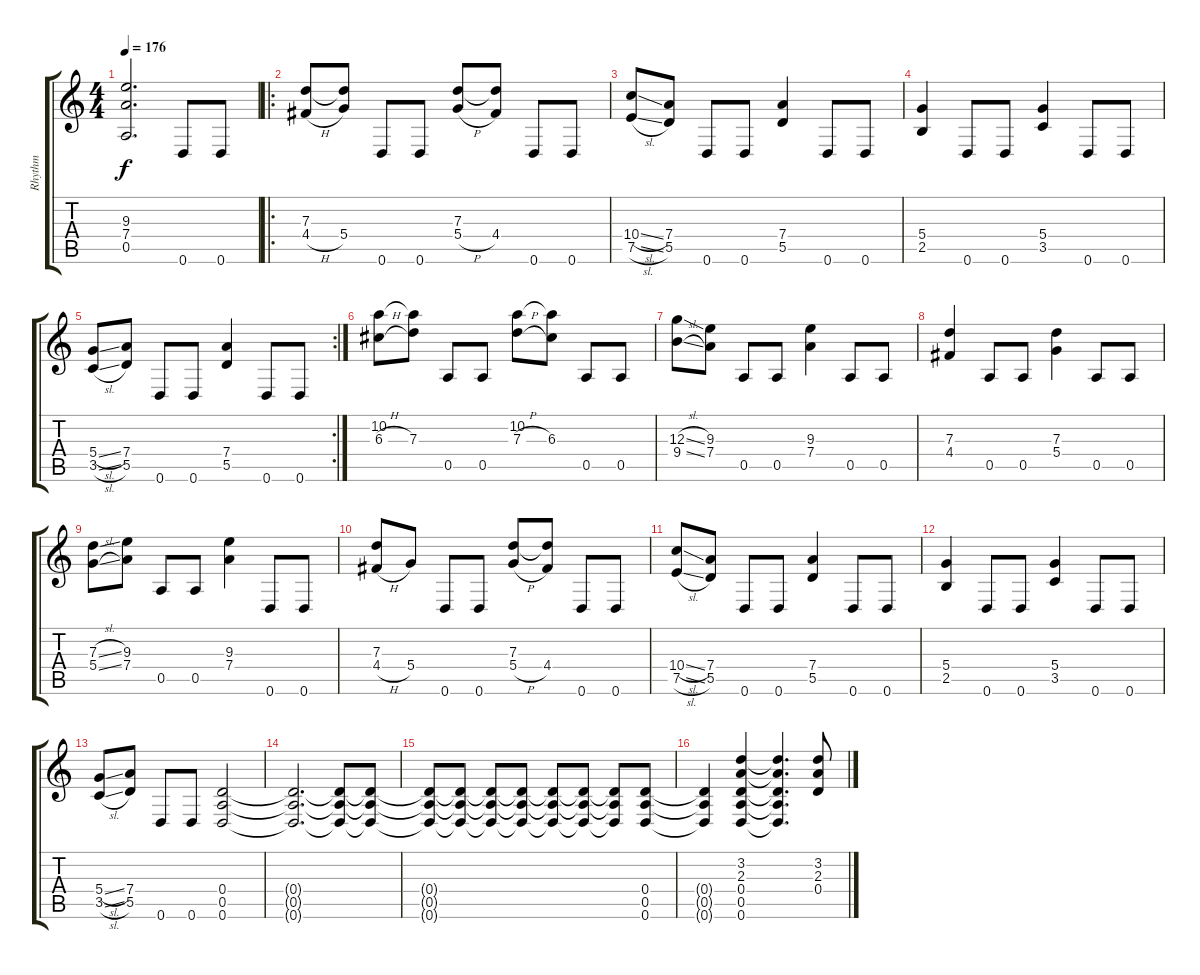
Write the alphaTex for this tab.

\track ("Rhythm" "Rhythm") {instrument overdrivenguitar}
\staff {score tabs}
\tuning (E4 B3 G3 D3 A2 D2) {hide}
\ts (4 4)
\tempo 176
\clef g2
\ks c
(9.3 7.4 0.5).2{d dy f} 0.6.8 0.6.8 |
\ro
(7.3 4.4{h}).8 (7.3{t} 5.4).8 0.6.8 0.6.8 (7.3 5.4{h}).8 (7.3{t} 4.4).8 0.6.8 0.6.8 |
(10.4{sl} 7.5{sl}).8 (7.4 5.5).8 0.6.8 0.6.8 (7.4 5.5).4 0.6.8 0.6.8 |
(5.4 2.5).4 0.6.8 0.6.8 (5.4 3.5).4 0.6.8 0.6.8 |
\rc 2
(5.4{sl} 3.5{sl}).8 (7.4 5.5).8 0.6.8 0.6.8 (7.4 5.5).4 0.6.8 0.6.8 |
(10.2 6.3{h}).8 (10.2{t} 7.3).8 0.5.8 0.5.8 (10.2 7.3{h}).8 (10.2{t} 6.3).8 0.5.8 0.5.8 |
(12.3{sl} 9.4{sl}).8 (9.3 7.4).8 0.5.8 0.5.8 (9.3 7.4).4 0.5.8 0.5.8 |
(7.3 4.4).4 0.5.8 0.5.8 (7.3 5.4).4 0.5.8 0.5.8 |
(7.3{sl} 5.4{sl}).8 (9.3 7.4).8 0.5.8 0.5.8 (9.3 7.4).4 0.6.8 0.6.8 |
(7.3 4.4{h}).8 5.4.8 0.6.8 0.6.8 (7.3 5.4{h}).8 (7.3{t} 4.4).8 0.6.8 0.6.8 |
(10.4{sl} 7.5{sl}).8 (7.4 5.5).8 0.6.8 0.6.8 (7.4 5.5).4 0.6.8 0.6.8 |
(5.4 2.5).4 0.6.8 0.6.8 (5.4 3.5).4 0.6.8 0.6.8 |
(5.4{sl} 3.5{sl}).8 (7.4 5.5).8 0.6.8 0.6.8 (0.4 0.5 0.6).2 |
(0.4{t} 0.5{t} 0.6{t}).2{d} (0.4{t} 0.5{t} 0.6{t}).8 (0.4{t} 0.5{t} 0.6{t}).8 |
(0.4{t} 0.5{t} 0.6{t}).8 (0.4{t} 0.5{t} 0.6{t}).8 (0.4{t} 0.5{t} 0.6{t}).8 (0.4{t} 0.5{t} 0.6{t}).8 (0.4{t} 0.5{t} 0.6{t}).8 (0.4{t} 0.5{t} 0.6{t}).8 (0.4{t} 0.5{t} 0.6{t}).8 (0.4 0.5 0.6).8 |
(0.4{t} 0.5{t} 0.6{t}).4 (3.2 2.3 0.4 0.5 0.6).4 (3.2{t} 2.3{t} 0.4{t} 0.5{t} 0.6{t}).4{d} (3.2 2.3 0.4).8
